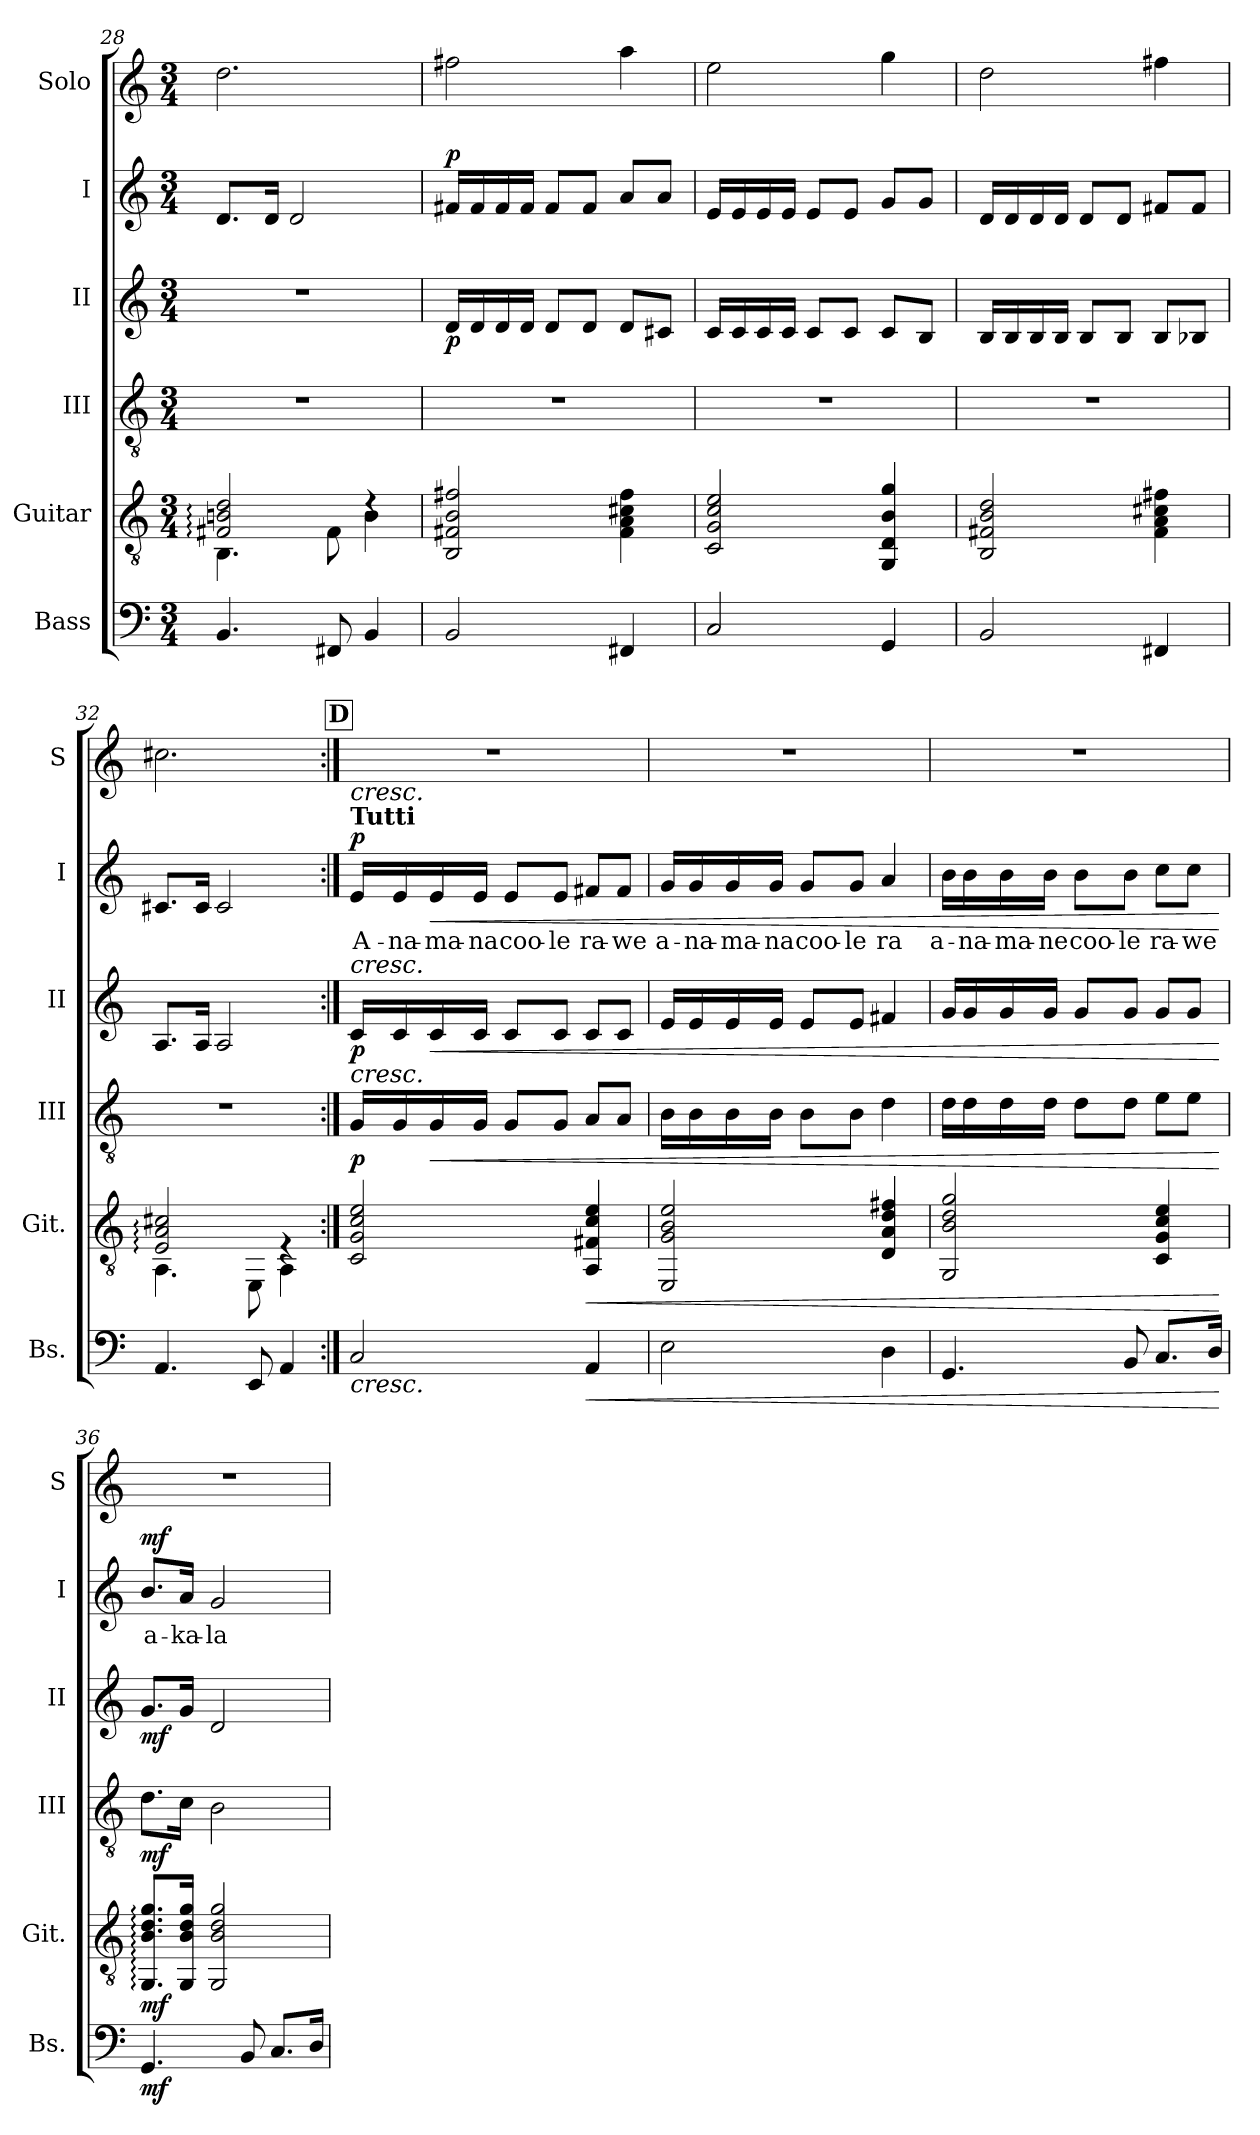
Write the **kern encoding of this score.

**kern	**dynam	**kern	**dynam	**kern	**dynam	**kern	**dynam	**kern	**text	**dynam	**kern
*part6	*part6	*part5	*part5	*part4	*part4	*part3	*part3	*part2	*part2	*part2	*part1
*staff6	*staff6	*staff5	*staff5	*staff4	*staff4	*staff3	*staff3	*staff2	*staff2	*staff2	*staff1
*I"Bass	*	*I"Guitar	*	*I"III	*	*I"II	*	*I"I	*	*	*I"Solo
*I'Bs.	*	*I'Git.	*	*I'III	*	*I'II	*	*I'I	*	*	*I'S
*clefF4	*	*clefGv2	*	*clefGv2	*	*clefG2	*	*clefG2	*	*	*clefG2
*ITrd7c12	*	*	*	*	*	*	*	*	*	*	*
*k[]	*	*k[]	*	*k[]	*	*k[]	*	*k[]	*	*	*k[]
*M3/4	*	*M3/4	*	*M3/4	*	*M3/4	*	*M3/4	*	*	*M3/4
=28	=28	=28	=28	=28	=28	=28	=28	=28	=28	=28	=28
*	*	*^	*	*	*	*	*	*	*	*	*
4.BBB/	.	2F#X/: 2Bn/: 2d/:	4.BB\	.	2.r	.	2.r	.	8.d/L	.	.	2.dd\
.	.	.	.	.	.	.	.	.	16d/Jk	.	.	.
.	.	.	.	.	.	.	.	.	2d/	.	.	.
8FFF#X/	.	.	8F#\	.	.	.	.	.	.	.	.	.
4BBB/	.	4rd	4B\	.	.	.	.	.	.	.	.	.
!!LO:LB:g=z
=29	=29	=29	=29	=29	=29	=29	=29	=29	=29	=29	=29	=29
!	!	!	!	!	!	!	!	!LO:DY:b	!	!	!LO:DY:b	!
*	*	*v	*v	*	*	*	*	*	*	*	*	*
2BBB/	.	2BB/ 2F#X/ 2B/ 2f#X/	.	2.r	.	16d/LL	p	16f#X/LL	.	p	2ff#X\
.	.	.	.	.	.	16d/	.	16f#/	.	.	.
.	.	.	.	.	.	16d/	.	16f#/	.	.	.
.	.	.	.	.	.	16d/JJ	.	16f#/JJ	.	.	.
.	.	.	.	.	.	8d/L	.	8f#/L	.	.	.
.	.	.	.	.	.	8d/J	.	8f#/J	.	.	.
4FFF#X/	.	4F#\ 4A\ 4c#X\ 4f#\	.	.	.	8d/L	.	8a/L	.	.	4aa\
.	.	.	.	.	.	8c#X/J	.	8a/J	.	.	.
=30	=30	=30	=30	=30	=30	=30	=30	=30	=30	=30	=30
2CC/	.	2C/ 2G/ 2c/ 2e/	.	2.r	.	16c/LL	.	16e/LL	.	.	2ee\
.	.	.	.	.	.	16c/	.	16e/	.	.	.
.	.	.	.	.	.	16c/	.	16e/	.	.	.
.	.	.	.	.	.	16c/JJ	.	16e/JJ	.	.	.
.	.	.	.	.	.	8c/L	.	8e/L	.	.	.
.	.	.	.	.	.	8c/J	.	8e/J	.	.	.
4GGG/	.	4GG/ 4D/ 4B/ 4g/	.	.	.	8c/L	.	8g/L	.	.	4gg\
.	.	.	.	.	.	8B/J	.	8g/J	.	.	.
=31	=31	=31	=31	=31	=31	=31	=31	=31	=31	=31	=31
2BBB/	.	2BB/ 2F#X/ 2B/ 2d/	.	2.r	.	16B/LL	.	16d/LL	.	.	2dd\
.	.	.	.	.	.	16B/	.	16d/	.	.	.
.	.	.	.	.	.	16B/	.	16d/	.	.	.
.	.	.	.	.	.	16B/JJ	.	16d/JJ	.	.	.
.	.	.	.	.	.	8B/L	.	8d/L	.	.	.
.	.	.	.	.	.	8B/J	.	8d/J	.	.	.
4FFF#X/	.	4F#\ 4A\ 4c#X\ 4f#X\	.	.	.	8B/L	.	8f#X/L	.	.	4ff#X\
.	.	.	.	.	.	8B-X/J	.	8f#/J	.	.	.
=32	=32	=32	=32	=32	=32	=32	=32	=32	=32	=32	=32
*	*	*^	*	*	*	*	*	*	*	*	*
4.AAA/	.	2E/: 2A/: 2c#X/:	4.AA\	.	2.r	.	8.A/L	.	8.c#X/L	.	.	2.cc#X\
.	.	.	.	.	.	.	16A/Jk	.	16c#/Jk	.	.	.
.	.	.	.	.	.	.	2A/	.	2c#/	.	.	.
8EEE/	.	.	8EE\	.	.	.	.	.	.	.	.	.
4AAA/	.	4rE	4AA\	.	.	.	.	.	.	.	.	.
!!LO:LB:g=z
!!LO:REH:place=s1:a:B:fs=16:t=D
=33:|!	=33:|!	=33:|!	=33:|!	=33:|!	=33:|!	=33:|!	=33:|!	=33:|!	=33:|!	=33:|!	=33:|!	=33:|!
!	!	!	!	!	!	!	!	!	!LO:TX:a:B:t=Tutti	!	!	!
!	!	!	!	!	!	!	!	!	!LO:TX:a:i:t=cresc.	!	!	!
!	!	!	!	!	!	!	!LO:TX:a:i:t=cresc.	!	!	!	!	!
!	!	!	!	!	!LO:TX:a:i:t=cresc.	!	!	!	!	!	!	!
!	!	!LO:TX:b:i:t=cresc.	!	!	!	!	!	!	!	!	!	!
!LO:TX:b:i:t=cresc.	!	!	!	!	!	!	!	!	!	!	!	!
!	!	!	!	!	!	!LO:DY:b	!	!LO:DY:b	!	!LO:LY:b	!LO:DY:b	!
*	*	*v	*v	*	*	*	*	*	*	*	*	*
2CC/	.	2C/ 2G/ 2c/ 2e/	.	16G/LL	p	16c/LL	p	16e/LL	A-	p	2.r
!	!	!	!	!	!	!	!	!	!LO:LY:b	!	!
.	.	.	.	16G/	.	16c/	.	16e/	-na-	.	.
!	!	!	!	!	!LO:HP:b	!	!LO:HP:b	!	!LO:LY:b	!LO:HP:b	!
.	.	.	.	16G/	<	16c/	<	16e/	-ma-	<	.
!	!	!	!	!	!	!	!	!	!LO:LY:b	!	!
.	.	.	.	16G/JJ	.	16c/JJ	.	16e/JJ	-na	.	.
!	!	!	!	!	!	!	!	!	!LO:LY:b	!	!
.	.	.	.	8G/L	.	8c/L	.	8e/L	coo-	.	.
!	!	!	!	!	!	!	!	!	!LO:LY:b	!	!
.	.	.	.	8G/J	.	8c/J	.	8e/J	-le	.	.
!	!LO:HP:b	!	!LO:HP:b	!	!	!	!	!	!LO:LY:b	!	!
4AAA/	<	4AA/ 4F#X/ 4c/ 4e/	<	8A/L	.	8c/L	.	8f#X/L	ra-	.	.
!	!	!	!	!	!	!	!	!	!LO:LY:b	!	!
.	.	.	.	8A/J	.	8c/J	.	8f#/J	-we	.	.
=34	=34	=34	=34	=34	=34	=34	=34	=34	=34	=34	=34
!	!	!	!	!	!	!	!	!	!LO:LY:b	!	!
2EE\	.	2EE/ 2G/ 2B/ 2e/	.	16B\LL	.	16e/LL	.	16g/LL	a-	.	2.r
!	!	!	!	!	!	!	!	!	!LO:LY:b	!	!
.	.	.	.	16B\	.	16e/	.	16g/	-na-	.	.
!	!	!	!	!	!	!	!	!	!LO:LY:b	!	!
.	.	.	.	16B\	.	16e/	.	16g/	-ma-	.	.
!	!	!	!	!	!	!	!	!	!LO:LY:b	!	!
.	.	.	.	16B\JJ	.	16e/JJ	.	16g/JJ	-na	.	.
!	!	!	!	!	!	!	!	!	!LO:LY:b	!	!
.	.	.	.	8B\L	.	8e/L	.	8g/L	coo-	.	.
!	!	!	!	!	!	!	!	!	!LO:LY:b	!	!
.	.	.	.	8B\J	.	8e/J	.	8g/J	-le	.	.
!	!	!	!	!	!	!	!	!	!LO:LY:b	!	!
4DD\	.	4D/ 4A/ 4d/ 4f#X/	.	4d\	.	4f#X/	.	4a/	ra	.	.
=35	=35	=35	=35	=35	=35	=35	=35	=35	=35	=35	=35
!	!	!	!	!	!	!	!	!	!LO:LY:b	!	!
4.GGG/	.	2GG/ 2B/ 2d/ 2g/	.	16d\LL	.	16g/LL	.	16b\LL	a-	.	2.r
!	!	!	!	!	!	!	!	!	!LO:LY:b	!	!
.	.	.	.	16d\	.	16g/	.	16b\	-na-	.	.
!	!	!	!	!	!	!	!	!	!LO:LY:b	!	!
.	.	.	.	16d\	.	16g/	.	16b\	-ma-	.	.
!	!	!	!	!	!	!	!	!	!LO:LY:b	!	!
.	.	.	.	16d\JJ	.	16g/JJ	.	16b\JJ	-ne	.	.
!	!	!	!	!	!	!	!	!	!LO:LY:b	!	!
.	.	.	.	8d\L	.	8g/L	.	8b\L	coo-	.	.
!	!	!	!	!	!	!	!	!	!LO:LY:b	!	!
8BBB/	.	.	.	8d\J	.	8g/J	.	8b\J	-le	.	.
!	!	!	!	!	!	!	!	!	!LO:LY:b	!	!
8.CC/L	.	4C/ 4G/ 4c/ 4e/	.	8e\L	.	8g/L	.	8cc\L	ra-	.	.
!	!	!	!	!	!	!	!	!	!LO:LY:b	!	!
.	.	.	.	8e\J	.	8g/J	.	8cc\J	-we	.	.
16DD/Jk	.	.	.	.	.	.	.	.	.	.	.
.	[	.	[	.	[	.	[	.	.	[	.
=36	=36	=36	=36	=36	=36	=36	=36	=36	=36	=36	=36
!	!LO:DY:b	!	!LO:DY:b	!	!LO:DY:b	!	!LO:DY:b	!	!LO:LY:b	!LO:DY:b	!
4.GGG/	mf	8.GG/: 8.B/: 8.d/: 8.g/:L	mf	8.d\L	mf	8.g/L	mf	8.b/L	a-	mf	2.r
!	!	!	!	!	!	!	!	!	!LO:LY:b	!	!
.	.	16GG/ 16B/ 16d/ 16g/Jk	.	16c\Jk	.	16g/Jk	.	16a/Jk	-ka-	.	.
!	!	!	!	!	!	!	!	!	!LO:LY:b	!	!
.	.	2GG/ 2B/ 2d/ 2g/	.	2B\	.	2d/	.	2g/	-la	.	.
8BBB/	.	.	.	.	.	.	.	.	.	.	.
8.CC/L	.	.	.	.	.	.	.	.	.	.	.
16DD/Jk	.	.	.	.	.	.	.	.	.	.	.
=	=	=	=	=	=	=	=	=	=	=	=
*-	*-	*-	*-	*-	*-	*-	*-	*-	*-	*-	*-
